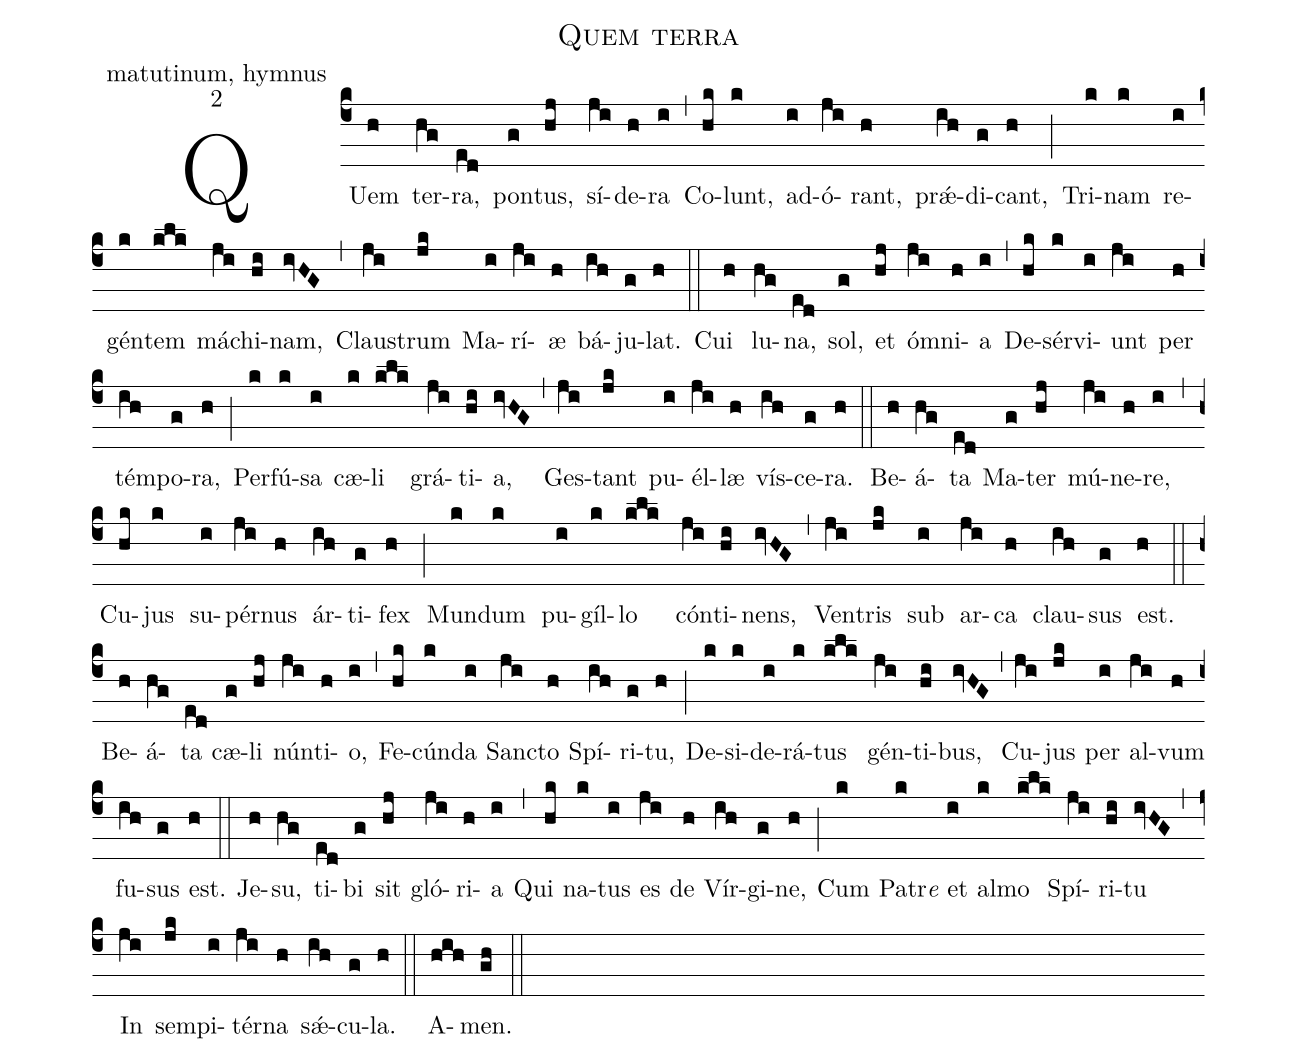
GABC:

name: Quem terra;
office-part: matutinum, hymnus;
mode: 2;
%%
(c4)
QUem(h) ter(hg)ra,(ed) pon(g)tus,(hj) sí(ji)de(h)ra(i) (,)
Co(hk)lunt,(k) ad(i)ó(ji)rant,(h) prǽ(ih)di(g)cant,(h) (;)
Tri(k)nam(k) re(i)gén(k)tem(klk) má(ji)chi(hi)nam,(ivHG) (,)
Clau(ji)strum(jk) Ma(i)rí(ji)æ(h) bá(ih)ju(g)lat.(h) (::)

Cui(h) lu(hg)na,(ed) sol,(g) et(hj) óm(ji)ni(h)a(i) (,)
De(hk)sér(k)vi(i)unt(ji) per(h) tém(ih)po(g)ra,(h) (;)
Per(k)fú(k)sa(i) cæ(k)li(klk) grá(ji)ti(hi)a,(ivHG) (,)
Ges(ji)tant(jk) pu(i)él(ji)læ(h) vís(ih)ce(g)ra.(h) (::)

Be(h)á(hg)ta(ed) Ma(g)ter(hj) mú(ji)ne(h)re,(i) (,)
Cu(hk)jus(k) su(i)pér(ji)nus(h) ár(ih)ti(g)fex(h) (;)
Mun(k)dum(k) pu(i)gíl(k)lo(klk) cón(ji)ti(hi)nens,(ivHG) (,)
Ven(ji)tris(jk) sub(i) ar(ji)ca(h) clau(ih)sus(g) est.(h) (::)

Be(h)á(hg)ta(ed) cæ(g)li(hj) nún(ji)ti(h)o,(i) (,)
Fe(hk)cún(k)da(i) Sanc(ji)to(h) Spí(ih)ri(g)tu,(h) (;)
De(k)si(k)de(i)rá(k)tus(klk) gén(ji)ti(hi)bus,(ivHG) (,)
Cu(ji)jus(jk) per(i) al(ji)vum(h) fu(ih)sus(g) est.(h) (::)

Je(h)su,(hg) ti(ed)bi(g) sit(hj) gló(ji)ri(h)a(i) (,)
Qui(hk) na(k)tus(i) es(ji) de(h) Vír(ih)gi(g)ne,(h) (;)
Cum(k) P{a}tr<i>e</i>(k) et(i) al(k)mo(klk) Spí(ji)ri(hi)tu(ivHG) (,)
In(ji) sem(jk)pi(i)tér(ji)na(h) sǽ(ih)cu(g)la.(h) (::)

A(hih)men.(gh) (::)
